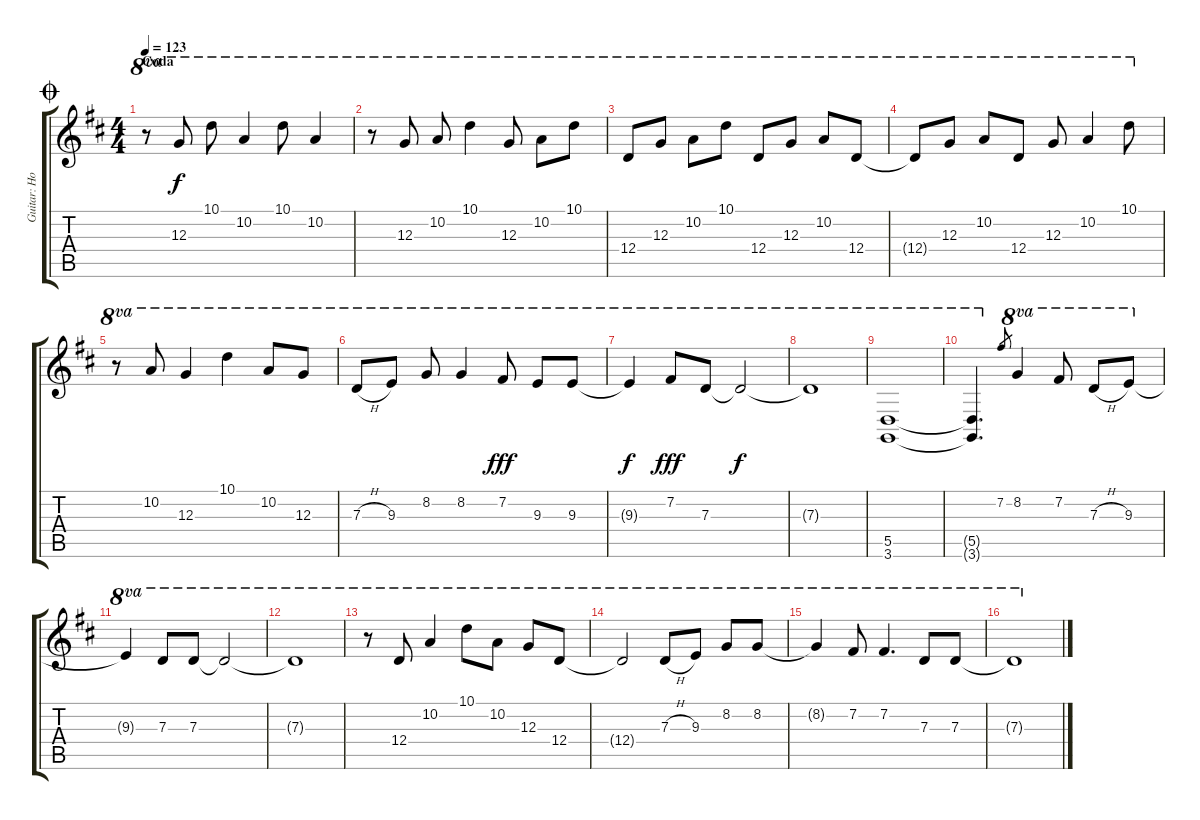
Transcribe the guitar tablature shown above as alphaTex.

\track ("Guitar: Howard" "Guitar: Ho") {instrument overdrivenguitar}
\staff {score tabs}
\tuning (E4 B3 G3 D3 A2 E2) {hide}
\ts (4 4)
\section ("" "Coda")
\jump coda
\tempo 123
\clef g2
\ks d
r.8{ot 8va dy f} 12.3.8{ot 8va} 10.1.8{ot 8va} 10.2.4{ot 8va} 10.1.8{ot 8va} 10.2.4{ot 8va} |
r.8{ot 8va} 12.3.8{ot 8va} 10.2.8{ot 8va} 10.1.4{ot 8va} 12.3.8{ot 8va} 10.2.8{ot 8va} 10.1.8{ot 8va} |
12.4.8{ot 8va} 12.3.8{ot 8va} 10.2.8{ot 8va} 10.1.8{ot 8va} 12.4.8{ot 8va} 12.3.8{ot 8va} 10.2.8{ot 8va} 12.4.8{ot 8va} |
12.4{t}.8{ot 8va} 12.3.8{ot 8va} 10.2.8{ot 8va} 12.4.8{ot 8va} 12.3.8{ot 8va} 10.2.4{ot 8va} 10.1.8{ot 8va} |
r.8{ot 8va} 10.2.8{ot 8va} 12.3.4{ot 8va} 10.1.4{ot 8va} 10.2.8{ot 8va} 12.3.8{ot 8va} |
7.3{h}.8{ot 8va} 9.3.8{ot 8va} 8.2.8{ot 8va} 8.2.4{ot 8va} 7.2.8{ot 8va dy fff} 9.3.8{ot 8va} 9.3.8{ot 8va} |
9.3{t}.4{ot 8va dy f} 7.2.8{ot 8va dy fff} 7.3.8{ot 8va} 7.3{t}.2{ot 8va dy f} |
7.3{t}.1{ot 8va} |
(5.5 3.6).1{ot 8va} |
(5.5{t} 3.6{t}).4{d ot 8va} 7.2.8{gr} 8.2.4{ot 8va} 7.2.8{ot 8va} 7.3{h}.8{ot 8va} 9.3.8{ot 8va} |
9.3{t}.4{ot 8va} 7.3.8{ot 8va} 7.3.8{ot 8va} 7.3{t}.2{ot 8va} |
7.3{t}.1{ot 8va} |
r.8{ot 8va} 12.4.8{ot 8va} 10.2.4{ot 8va} 10.1.8{ot 8va} 10.2.8{ot 8va} 12.3.8{ot 8va} 12.4.8{ot 8va} |
12.4{t}.2{ot 8va} 7.3{h}.8{ot 8va} 9.3.8{ot 8va} 8.2.8{ot 8va} 8.2.8{ot 8va} |
8.2{t}.4{ot 8va} 7.2.8{ot 8va} 7.2.4{d ot 8va} 7.3.8{ot 8va} 7.3.8{ot 8va} |
7.3{t}.1{ot 8va}
